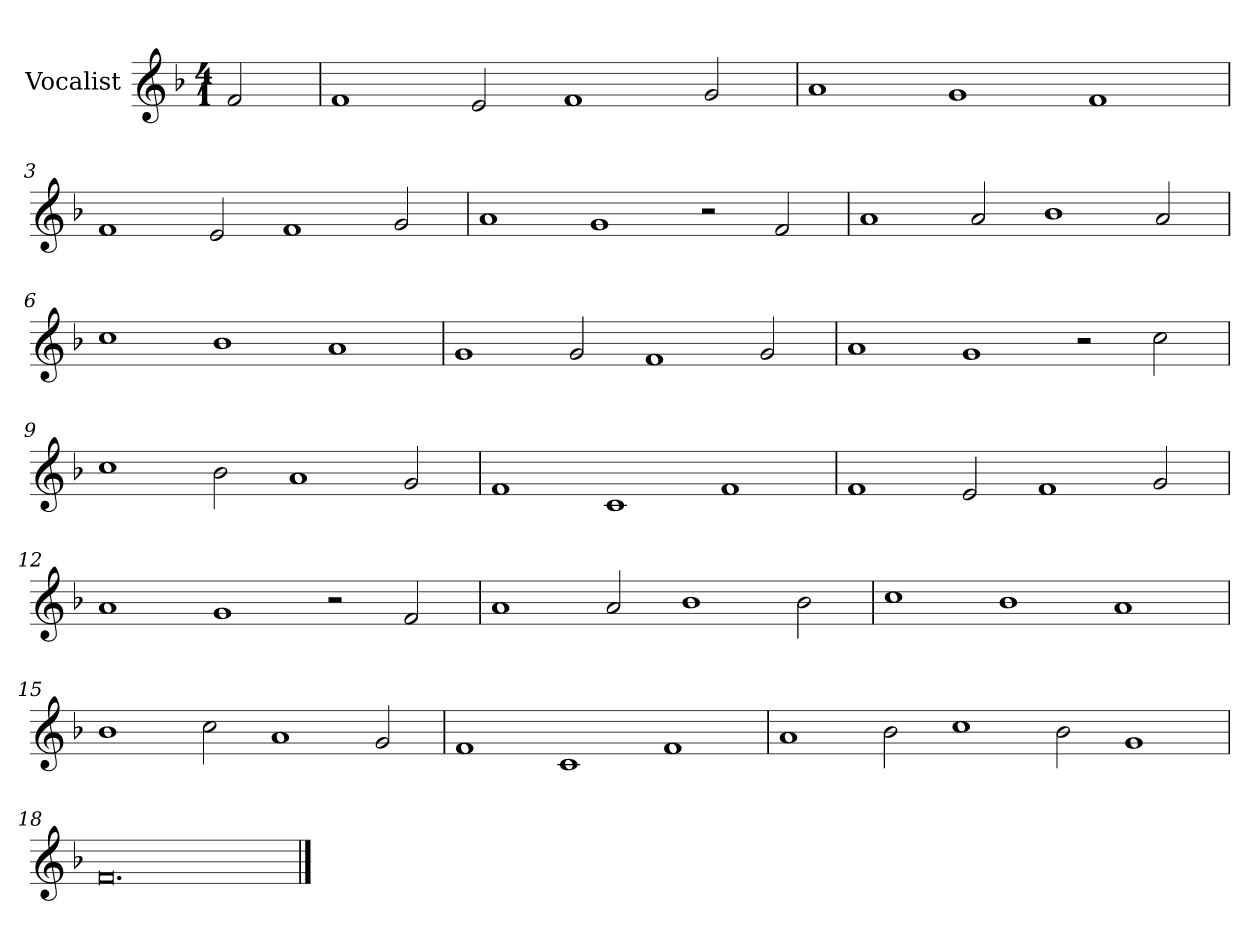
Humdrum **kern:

**kern
*part1
*staff1
*I"Vocalist
*k[b-]
*F:
*M4/1
=
2f
=1
1f
2e
1f
2g
=2
1a
1g
1f
=3
1f
2e
1f
2g
=4
1a
1g
2r
2f
=5
1a
2a
1b-
2a
=6
1cc
1b-
1a
=7
1g
2g
1f
2g
=8
1a
1g
2r
2cc
=9
1cc
2b-
1a
2g
=10
1f
1c
1f
=11
1f
2e
1f
2g
=12
1a
1g
2r
2f
=13
1a
2a
1b-
2b-
=14
1cc
1b-
1a
=15
1b-
2cc
1a
2g
=16
1f
1c
1f
=17
1a
2b-
1cc
2b-
1g
=18
0.f
==
*-
